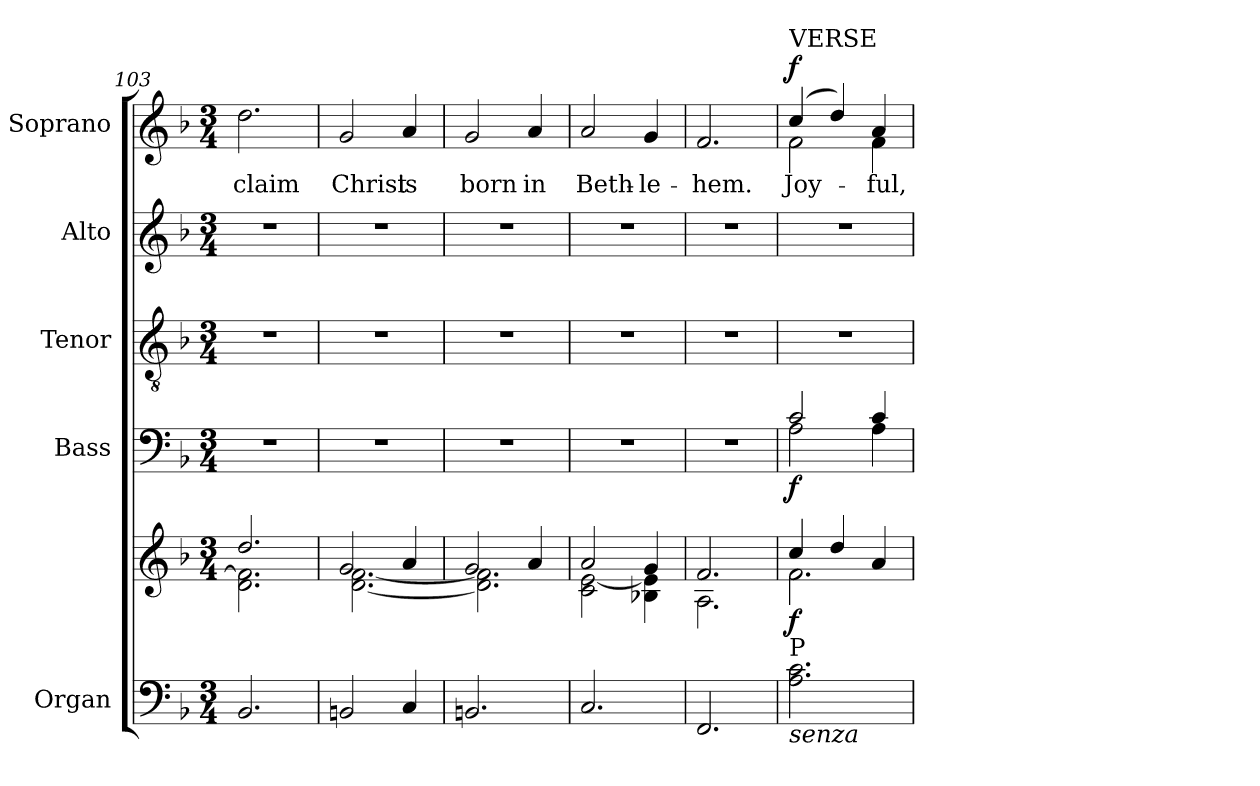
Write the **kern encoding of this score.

**kern	**kern	**dynam	**kern	**dynam	**kern	**kern	**kern	**text	**dynam
*part5	*part5	*part5	*part4	*part4	*part3	*part2	*part1	*part1	*part1
*staff6	*staff5	*staff5/6	*staff4	*staff4	*staff3	*staff2	*staff1	*staff1	*staff1
*I"Organ	*	*	*I"Bass	*	*I"Tenor	*I"Alto	*I"Soprano	*	*
*I'Org.	*	*	*I'B.	*	*I'T.	*I'A.	*I'S.	*	*
*clefF4	*clefG2	*	*clefF4	*	*clefGv2	*clefG2	*clefG2	*	*
*	*	*	*	*	*ITrd7c12	*	*	*	*
*k[b-]	*k[b-]	*	*k[b-]	*	*k[b-]	*k[b-]	*k[b-]	*	*
*F:	*F:	*	*F:	*	*F:	*F:	*F:	*	*
*M3/4	*M3/4	*	*M3/4	*	*M3/4	*M3/4	*M3/4	*	*
=103	=103	=103	=103	=103	=103	=103	=103	=103	=103
*	*^	*	*	*	*	*	*	*	*
!	!	!	!	!LO:N:vis=1	!	!LO:N:vis=1	!LO:N:vis=1	!	!	!
!	!	!	!	!	!	!	!	!	!LO:LY:b:color=#000000	!
2.BB-i/	2.ddi/	2.di\ 2.fi]	.	2.r	.	2.r	2.r	2.ddi\	-claim	.
=104	=104	=104	=104	=104	=104	=104	=104	=104	=104	=104
!	!	!	!	!LO:N:vis=1	!	!LO:N:vis=1	!LO:N:vis=1	!	!	!
!	!	!	!	!	!	!	!	!	!LO:LY:b:color=#000000	!
2BBni/	2gi/	[<2.di\ [<2.fi	.	2.r	.	2.r	2.r	2gi/	Christ	.
!	!	!	!	!	!	!	!	!	!LO:LY:b:color=#000000	!
4Ci/	4ai/	.	.	.	.	.	.	4ai/	is	.
=105	=105	=105	=105	=105	=105	=105	=105	=105	=105	=105
!	!	!	!	!LO:N:vis=1	!	!LO:N:vis=1	!LO:N:vis=1	!	!	!
!	!	!	!	!	!	!	!	!	!LO:LY:b:color=#000000	!
2.BBni/	2gi/	2.di\] 2.fi]	.	2.r	.	2.r	2.r	2gi/	born	.
!	!	!	!	!	!	!	!	!	!LO:LY:b:color=#000000	!
.	4ai/	.	.	.	.	.	.	4ai/	in	.
=106	=106	=106	=106	=106	=106	=106	=106	=106	=106	=106
!	!	!	!	!LO:N:vis=1	!	!LO:N:vis=1	!LO:N:vis=1	!	!	!
!	!	!	!	!	!	!	!	!	!LO:LY:b:color=#000000	!
2.Ci/	2ai/	2ci\ [<2ei	.	2.r	.	2.r	2.r	2ai/	Beth-	.
!	!	!	!	!	!	!	!	!	!LO:LY:b:color=#000000	!
.	4gi/	4B-Xi\ 4ei]	.	.	.	.	.	4gi/	-le-	.
=107	=107	=107	=107	=107	=107	=107	=107	=107	=107	=107
!	!	!	!	!LO:N:vis=1	!	!LO:N:vis=1	!LO:N:vis=1	!	!	!
!	!	!	!	!	!	!	!	!	!LO:LY:b:color=#000000	!
2.FFi/	2.fi/	2.Ai\	.	2.r	.	2.r	2.r	2.fi/	-hem.	.
=108	=108	=108	=108	=108	=108	=108	=108	=108	=108	=108
*	*	*	*	*^	*	*	*	*	*	*
!	!	!	!	!	!	!	!LO:N:vis=1	!LO:N:vis=1	!	!	!
*	*	*	*	*	*	*	*	*	*^	*	*
!	!	!	!	!	!	!	!	!	!LO:TX:a:t=VERSE	!	!	!
!LO:TX:b:i:t=senza	!	!	!	!	!	!	!	!	!	!	!	!
!LO:TX:t=P	!	!	!	!	!	!	!	!	!	!	!	!
!	!	!	!	!	!	!	!	!	!	!	!LO:LY:b:color=#000000	!
2.Ai\ 2.ci	4cci/	2.fi\	f	2ci/	2Ai\	f	2.r	2.r	(4cci/	2fi\	Joy-	f
.	4ddi/	.	.	.	.	.	.	.	4ddi/)	.	.	.
!	!	!	!	!	!	!	!	!	!	!	!LO:LY:b:color=#000000	!
.	4ai/	.	.	4ci/	4Ai\	.	.	.	4ai/	4fi\	-ful,	.
*	*v	*v	*	*	*	*	*	*	*v	*v	*	*
*	*	*	*v	*v	*	*	*	*	*	*
=	=	=	=	=	=	=	=	=	=
*-	*-	*-	*-	*-	*-	*-	*-	*-	*-
